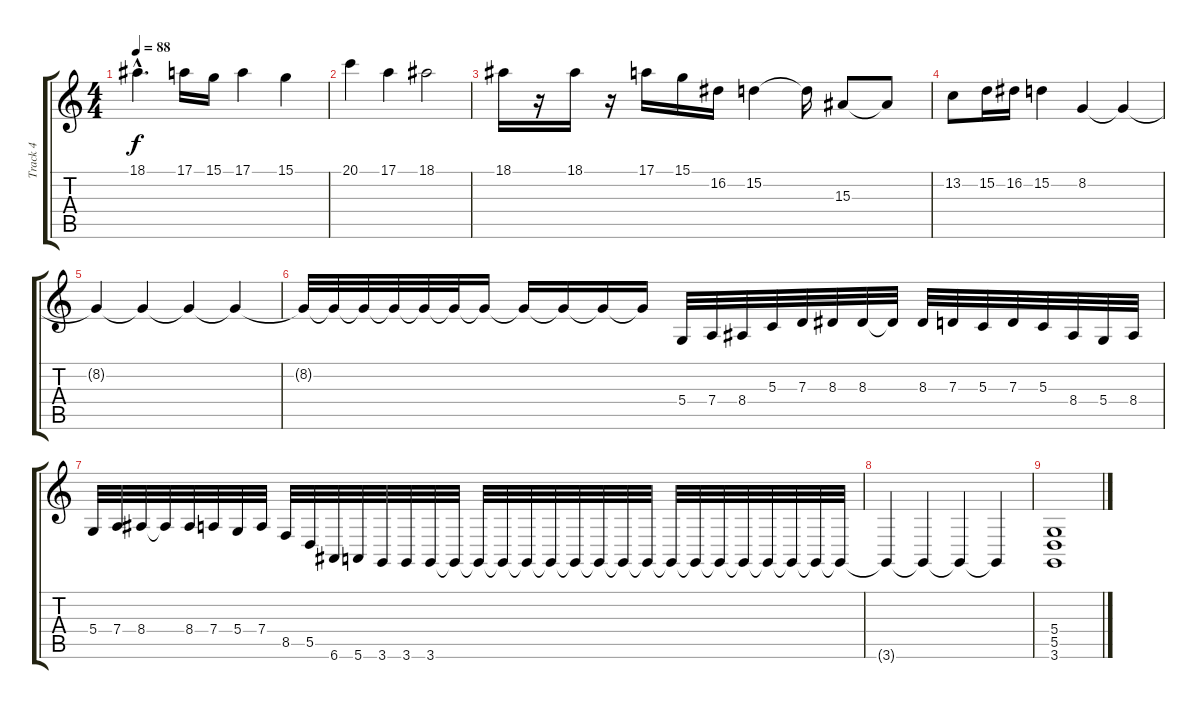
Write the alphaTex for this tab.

\track ("Track 4" "Track 4") {instrument voiceoohs}
\staff {score tabs}
\tuning (E4 B3 G3 D3 A2 E2) {hide}
\ts (4 4)
\tempo 88
\clef g2
\ks c
18.1{hac}.4{d dy f} 17.1.16 15.1.16 17.1.4 15.1.4 |
20.1.4 17.1.4 18.1.2 |
18.1.16 r.16 18.1.16 r.16 17.1.16 15.1.16 16.2.16 15.2.4 15.2{t}.16 15.3.8 15.3{t}.8 |
13.2.8 15.2.16 16.2.16 15.2.4 8.2.4 8.2{t}.4 |
8.2{t}.4 8.2{t}.4 8.2{t}.4 8.2{t}.4 |
8.2{t}.32 8.2{t}.32 8.2{t}.32 8.2{t}.32 8.2{t}.32 8.2{t}.32 8.2{t}.16 8.2{t}.16 8.2{t}.16 8.2{t}.16 8.2{t}.16 5.4.32 7.4.32 8.4.32 5.3.32 7.3.32 8.3.32 8.3.32 8.3{t}.32 8.3.32 7.3.32 5.3.32 7.3.32 5.3.32 8.4.32 5.4.32 8.4.32 |
5.4.32 7.4.32 8.4.32 8.4{t}.32 8.4.32 7.4.32 5.4.32 7.4.32 8.5.32 5.5.32 6.6.32 5.6.32 3.6.32 3.6.32 3.6.32 3.6{t}.32 3.6{t}.32 3.6{t}.32 3.6{t}.32 3.6{t}.32 3.6{t}.32 3.6{t}.32 3.6{t}.32 3.6{t}.32 3.6{t}.32 3.6{t}.32 3.6{t}.32 3.6{t}.32 3.6{t}.32 3.6{t}.32 3.6{t}.32 3.6{t}.32 |
3.6{t}.4 3.6{t}.4 3.6{t}.4 3.6{t}.4 |
(5.4 5.5 3.6).1
